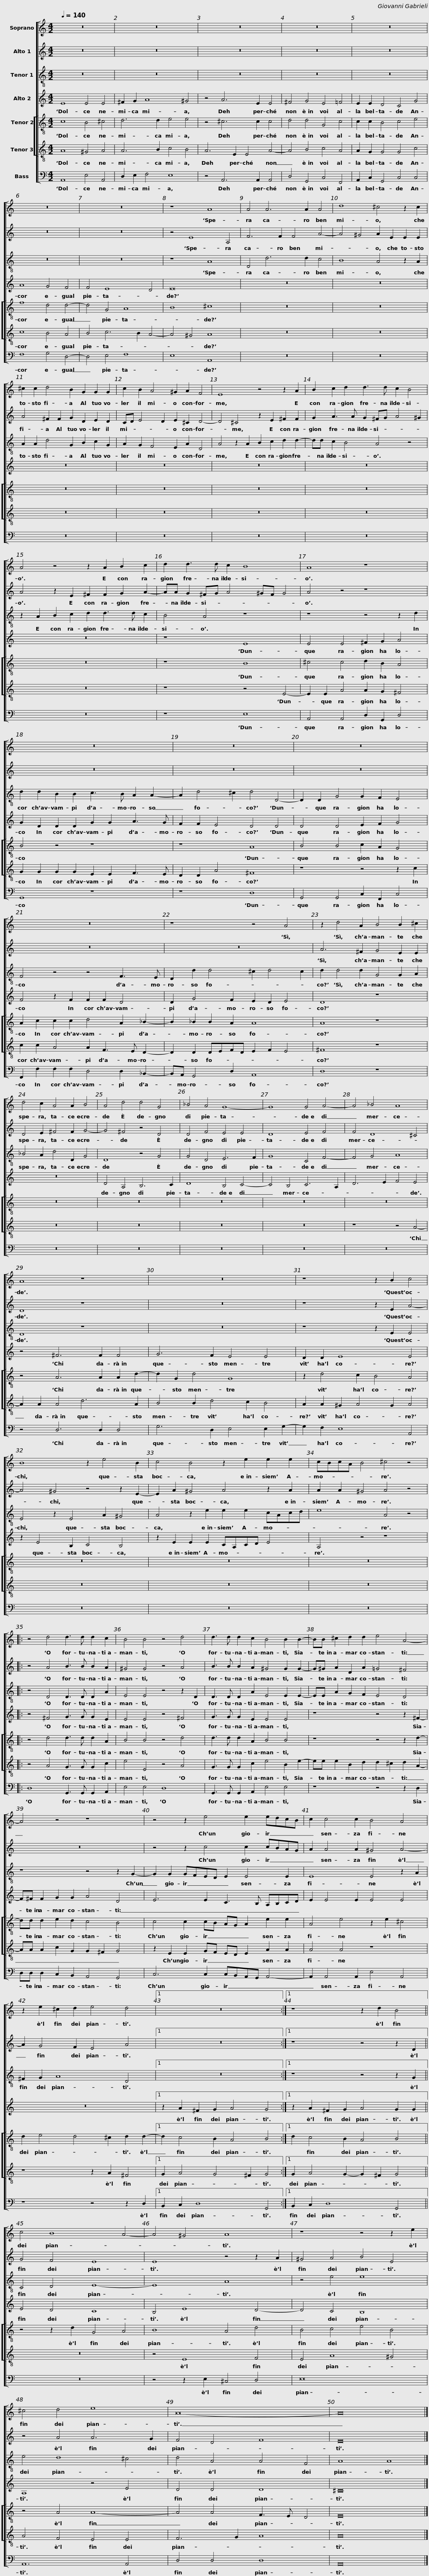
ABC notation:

X:1
%%score [ 1 2 3 4 [ 5 6 ] 7 ]
L:1/8
Q:1/4=140
M:4/2
I:linebreak $
K:C
V:1 treble
V:2 treble
V:3 treble-8
V:4 treble
V:5 treble-8
V:6 treble-8
V:7 bass
V:1
 z16 | z16 | z16 | z16 |$ z16 | %5
 z16 | z16 | z8 A8 |$ A4 A6 A2 A4 | d8 ^c4 z2 c2 | %10
 ^c2 c2 d4 B2 G2 G2 G2 | c2 B2 A4 ^G2 A2 F4 |$ E8 z4 z2 A2 | B2 c2 d2 d3 d c2 B4 | A4 z4 z2 A2 B2 c2 |$ %15
 d2 d3 d c2 B8 | A8 z8 | z16 |$ z16 | z16 | %20
 z16 |$ z8 z4 A4 | z2 d4 A2 B4 B2 ^c2 | d4 c2 A4 A2 B4 |$ A4 d4 d4 G4 | %25
 _B4 A4 G8- | G8 G4 A4- | A4 _B4 A8 |$ A8 z8 | z16 | %30
 z8 z2 B2 c4 |$ B8 z2 e4 B2 | c4 B4 z2 e2 e2 e2 | cBcA B4 ^c4 z4 |:$ z4 d4 d3 d d2 c2 | %35
 B4 B4 z4 d4 | d3 d d2 c2 B4 B2 B2- |$ BB ^c2 d2 d2 e4 A4- | A4 z4 z8 | z4 z2 e4 e2 edcB |$ %40
 c2 c4 c2 B4 A4 | z2 e2 ^c2 d2 e4 d4 |1 z16 :|1$ z8 z2 d2 B4 || c4 B8 A4- | %45
 A4 ^G4 A8 | z8 z4 z2 e2 |$ ^c4 d4 e8 | A16- | A16 |] %50
V:2
 z16 | z16 | z16 | z16 |$ z16 | %5
 z16 | z16 | z4 E8 A,4 |$ F6 F2 F4 A4- | A4 ^G4 A2 E2 E2 E2 | %10
 A4 ^F2 F2 G2 D2 E2 D2 | CD E4 D2 E2 ^C2 D4- |$ D4 ^C4 z2 E2 ^F2 F2 | G2 A3 A G2 ^FG A4 ^G2 | A4 z2 E2 ^F2 F2 G2 A2- |$ %15
 AA G2 ^FG A4 ^GF G4 | A4 z4 z8 | z16 |$ z16 | z16 | %20
 z16 |$ z16 | A6 ^F2 G4 E2 E2 | D4 E2 ^F4 F2 G4- |$ G4 ^F4 z4 D4 | %25
 D4 F4 E4 E4 | D8 E4 F4 | F4 D8 ^C4 |$ D8 z8 | z16 | %30
 z8 z2 E2 A4- |$ A4 ^G4 z4 z2 E2- | E2 A2 ^G4 A4 z2 A2 | A2 A2 ^G4 A4 z4 |:$ z4 A4 B3 B B2 A2 | %35
 ^G4 G4 z4 A4 | B3 B B2 A2 ^G4 G2 G2- |$ G^G A2 D2 A2 =G4 ^F4 | z16 | z4 z2 c4 c2 cBAG |$ %40
 A2 A4 A2 ^G4 A4- | A2 G4 F2 E4 A4 |1 z16 :|1$ z8 z4 z2 D2 || G4 F4 E8 | %45
 E8 z4 z2 A2 | ^G4 A4 B4 E4 |$ z4 A4 A6 G2 | F4 D4 F8 | E16 |] %50
V:3
 z16 | z16 | z16 | z16 |$ z16 | %5
 z16 | z16 | z8 A8 |$ D4 d6 d2 c4 | B8 A4 z2 A2 | %10
 A2 A2 d4 G2 B2 c2 G2 | A2 G2 F4 E2 A2 D4 |$ A4 z2 A2 B2 c2 d2 d2- | dd c2 B4 A4 z4 | z2 A2 B2 c2 d2 d3 d c2 |$ %15
 B4 A4 z8 | z8 z4 z2 d2 | d2 d2 B2 B2 c3 B A2 A2- |$ A2 d4 ^c2 d4 D4- | D2 D2 G4 G2 F2 E4 | %20
 F4 z4 z4 F3 E |$ D2 d2 d4 ^c2 d4 c2 | d2 d4 d2 G4 G2 A2 | _B4 A2 d4 D2 G4 |$ D8 z4 G4 | %25
 G4 D4 E6 F2 | G8 C4 F4- | F4 G4 A8 |$ D8 z8 | z16 | %30
 z8 z2 E2 E4 |$ E4 z2 E4 A2 ^G4 | A4 z2 e2 e2 e2 cAcd | e8 A4 z4 |:$ z4 D4 D3 D D2 A2 | %35
 E4 E4 z4 z2 D2 | D3 D D2 A2 E4 E2 E2- |$ EE A2 G2 F2 E4 D4 | z8 z4 z2 G2- | G2 G2 GFED E2 E4 E2 |$ %40
 E8 E4 z2 A2 | ^F2 G2 A8 D4 |1 z16 :|1$ z8 z4 z2 G2 || C4 D4 E8- | %45
 E8 A8 | z4 e4 e8 |$ e4 d8 ^c4 | d4 A4 A4 F4 | A8 A8 |] %50
V:4
 E8 E4 E4 | ^F2 G2 A8 ^G4 | z4 A6 E2 E4 | ^F4 G4 E4 =F4 |$ E2 E2 D4 C4 G4 | %5
 A8 G4 F4 | F4 E8 D4 | E16 |$ z16 | z16 | %10
 z16 | z16 |$ z16 | z16 | z16 |$ %15
 z8 E8 | E4 E4 ^F2 G2 A4 | G2 D2 D2 D2 G2 G2 A3 G |$ F2 F2 E4 D4 D4 | D4 D4 E2 F2 G4 | %20
 F4 z2 F2 F2 F2 D4 |$ D2 G4 F2 E2 D2 E4 | D8 z8 | z16 |$ D4 A,4 B,6 C2 | %25
 D8 B,4 C4- | C4 B,4 C6 A,2 | D6 E2 F4 E4 |$ z4 ^F6 F2 F4 | G6 F2 E4 E4 | %30
 D2 D2 E8 E4 |$ z2 E4 B,2 C4 B,4 | z2 E2 E2 E2 CA,CD E4 | A,4 z4 z8 |:$ z4 ^F4 G3 G G2 E2 | %35
 E4 E4 z4 ^F4 | G3 G G2 E2 E4 E4 |$ z8 z4 z2 ^F2- | F^F F2 G2 G2 A4 D4 | E6 E2 C3 B, A,B,CD |$ %40
 E2 E4 E2 E4 E4 | z16 |1 z2 A2 ^F2 G2 A4 G4 :|1$ z2 A2 ^F2 G2 A4 G2 G2 || E4 D4 C8 | %45
 B,4 E8 D4- | D4 C4 B,8 |$ A,8 z4 E4 | D4 D4 D8 | ^C16 |] %50
V:5
 c8 B4 ^c4 | d6 d2 e4 e4 | z4 ^c6 c2 c4 | d4 d4 G4 c4 |$ c2 c2 B4 c4 e4 | %5
 f8 d4 d4- | d4 G4 A8 | B8 ^c8 |$ z16 | z16 | %10
 z16 | z16 |$ z16 | z16 | z16 |$ %15
 z8 B8 | ^c4 c4 d2 B2 A4 | B4 z4 z8 |$ z8 A8 | B4 B4 c2 A2 G4 | %20
 A2 c2 c2 c2 d4 A2 _B2- |$ B2 _B2 B2 A2 A8 | A8 z8 | z16 |$ z16 | %25
 z16 | z16 | z16 |$ z4 A6 A2 A2 d2- | d2 G2 d4 G8 | %30
 z2 d4 c2 B4 A4 |$ z16 | z16 | z16 |:$ z4 d4 d3 d d2 A2 | %35
 B4 B4 z4 d4 | d3 d d2 A2 B4 B4 |$ z8 z4 z2 d2- | dd d2 e2 d2 c4 B4 | c4 c2 cB AG A2 e2 e2 |$ %40
 A4 e4 z2 e2 ^c4 | d2 e4 d4 ^c2 d2 d2- |1 d2 c4 B2 A4 B4 :|1$ d2 c4 B2 A4 B4 || z4 z2 d2 G4 A4 | %45
 B8 A4 d4 | B4 c4 e4 B4 |$ z4 A4 A8- | A4 A4 F3 E D4 | E16 |] %50
V:6
 A8 ^G4 A4 | A6 B2 c4 B4 | A6 E2 E4 A4- | A4 B4 c4 A4 |$ A2 G2 G4 G4 c4 | %5
 c8 B4 A4 | B4 c6 B2 A4- | A4 ^G4 A8 |$ z16 | z16 | %10
 z16 | z16 |$ z16 | z16 | z16 |$ %15
 z8 z4 E4- | E2 E2 A4 A2 G2 ^F4 | G2 G2 G2 G2 E2 E2 F3 E |$ D2 D2 A4 ^F8 | z8 z4 z2 c2 | %20
 c2 c2 A4 A2 F3 E D2- |$ D2 D2 DEFD E2 F2 E4 | ^F8 z8 | z16 |$ z16 | %25
 z16 | z16 | z8 z4 A4- |$ A2 A2 A4 d6 A2 | B4 B2 d4 c2 B4 | %30
 A2 A2 ^G2 A4 G2 A4 |$ z16 | z16 | z16 |:$ z4 A4 G3 G G2 c2 | %35
 e4 E4 z4 A4 | G3 G G2 c2 e4 B2 e2- |$ ee e2 B2 d2 d2 ^c2 d2 A2- | AA A2 c2 G2 G2 ^F2 G4 | z2 E2 E2 GF ED E2 A2 A2 |$ %40
 A4 A4 z8 | z8 z2 A2 ^F4 |1 G2 A4 G4 ^F2 G4 :|1$ G2 A4 G2- G2 ^F2 G4 || z16 | %45
 z4 E8 F4 | E4 A8 ^G4 |$ A4 F4 E4 E4 | F6 G2 A8 | A16 |] %50
V:7
 A,,8 E,4 A,,4 | D,2 E,2 F,4 E,8 | z4 A,,6 A,,2 A,,4 | D,4 G,,4 C,4 F,,4 |$ A,,2 C,2 G,,4 C,4 C,4 | %5
 F,8 G,4 D,4- | D,4 E,4 F,8 | E,8 A,,8 |$ z16 | z16 | %10
 z16 | z16 |$ z16 | z16 | z16 |$ %15
 z8 E,8 | A,,4 A,,4 D,2 G,,2 D,4 | G,,8 z8 |$ z8 D,8 | G,,4 G,,4 C,2 F,,2 C,4 | %20
 F,,2 F,2 F,2 F,2 D,4 D,2 _B,,2- |$ B,,A,, G,,4 D,2 A,,8 | D,8 z8 | z16 |$ z16 | %25
 z16 | z16 | z16 |$ z4 D,6 D,2 D,4 | G,6 D,2 E,4 E,2 G,2- | %30
 G,2 F,2 E,8 A,,4 |$ z16 | z16 | z16 |:$ D,8 G,,3 G,, G,,2 A,,2 | %35
 E,4 E,4 D,8 | G,,3 G,, G,,2 A,,2 E,4 E,4 |$ z8 z4 z2 D,2 | D,D, D,2 C,2 B,,2 A,,4 G,,4 | C,6 C,2 C,B,,A,,G,, A,,4- |$ %40
 A,,2 A,,4 A,,2 E,4 A,,4 | z8 z4 z2 D,2 |1 B,,2 C,2 D,8 G,,4 :|1$ B,,2 C,2 D,8 G,,4 || z16 | %45
 z4 z2 E,2 ^C,4 D,4 | E,16 |$ A,,12 A,,4 | D,4 D,4 D,8 | A,,16 |] %50
